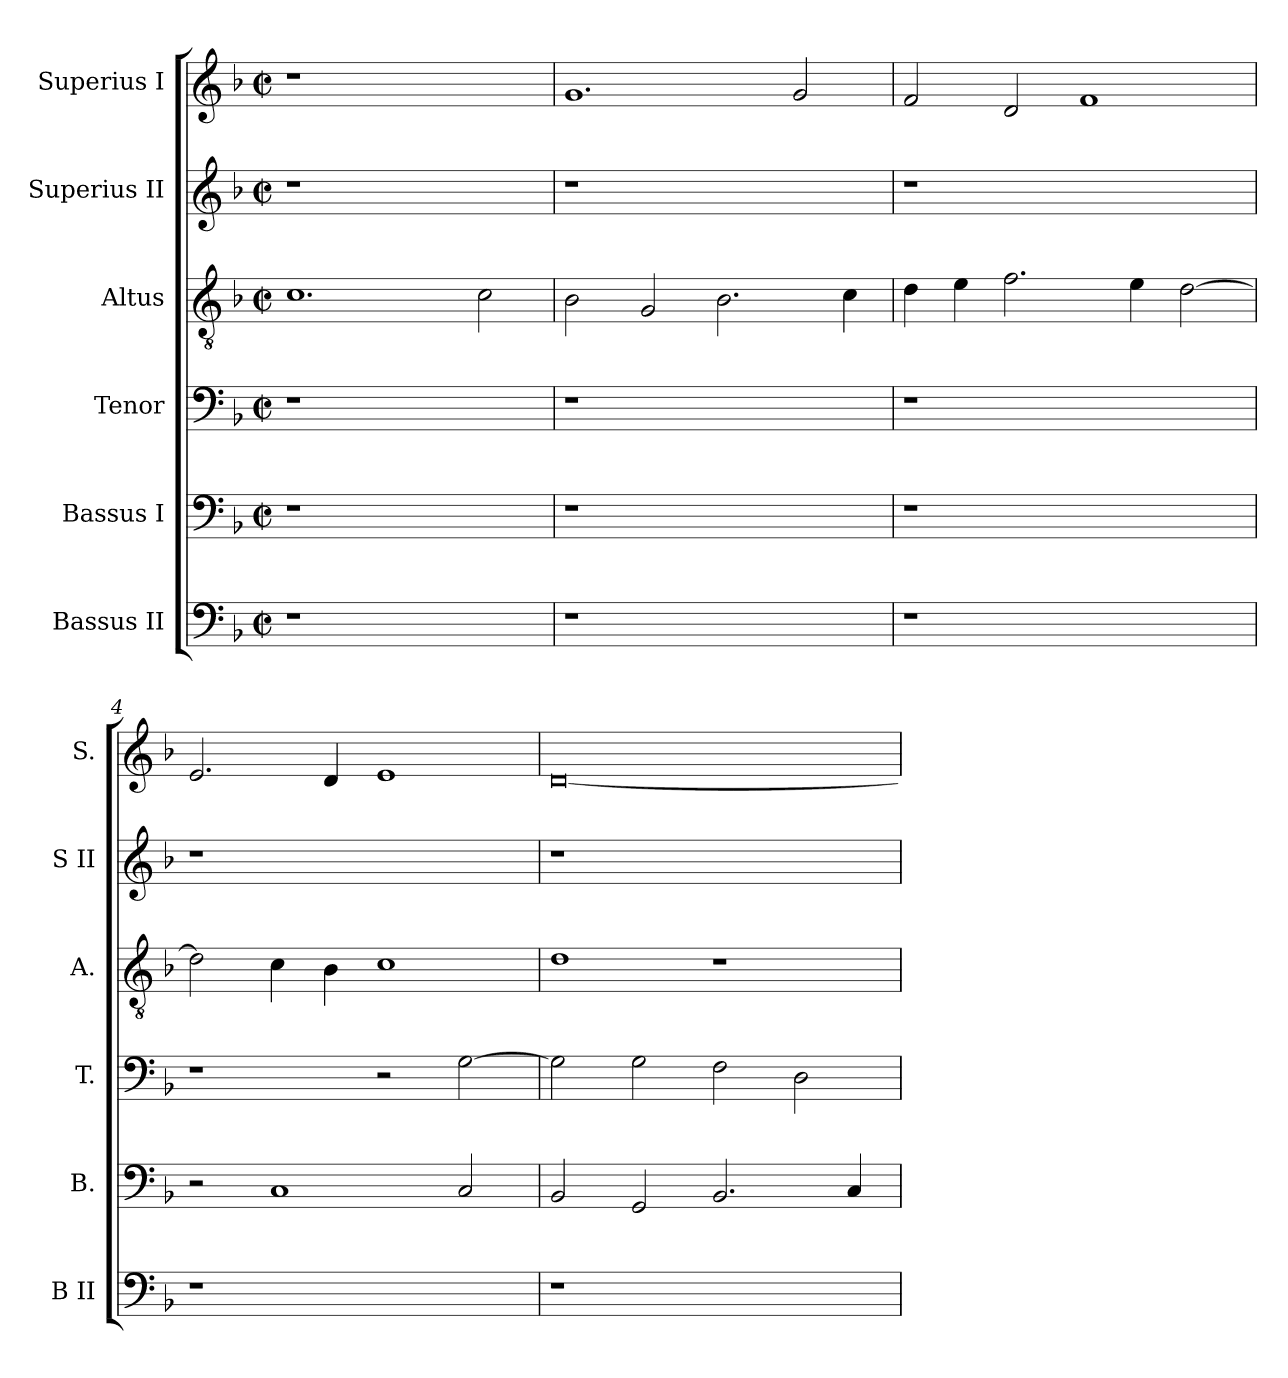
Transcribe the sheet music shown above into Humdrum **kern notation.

**kern	**kern	**kern	**kern	**kern	**kern
*part6	*part5	*part4	*part3	*part2	*part1
*staff6	*staff5	*staff4	*staff3	*staff2	*staff1
*I"Bassus II	*I"Bassus I	*I"Tenor	*I"Altus	*I"Superius II	*I"Superius I
*I'B II	*I'B.	*I'T.	*I'A.	*I'S II	*I'S.
!!LO:PB:g=z
*clefF4	*clefF4	*clefF4	*clefGv2	*clefG2	*clefG2
*	*	*	*ITrd7c12	*	*
*k[b-]	*k[b-]	*k[b-]	*k[b-]	*k[b-]	*k[b-]
*F:	*F:	*F:	*F:	*F:	*F:
*M2/2	*M2/2	*M2/2	*M2/2	*M2/2	*M2/2
*met(c|)	*met(c|)	*met(c|)	*met(c|)	*met(c|)	*met(c|)
=1	=1	=1	=1	=1	=1
!LO:N:vis=1	!LO:N:vis=1	!LO:N:vis=1	!	!LO:N:vis=1	!LO:N:vis=1
1r	1r	1r	1.Ci	1r	1r
1ryy	1ryy	1ryy	.	1ryy	1ryy
.	.	.	2Ci\	.	.
=2	=2	=2	=2	=2	=2
!LO:N:vis=1	!LO:N:vis=1	!LO:N:vis=1	!	!LO:N:vis=1	!
1r	1r	1r	2BB-i\	1r	1.gi
.	.	.	2GGi/	.	.
1ryy	1ryy	1ryy	2.BB-i\	1ryy	.
.	.	.	.	.	2gi/
.	.	.	4Ci\	.	.
=3	=3	=3	=3	=3	=3
!LO:N:vis=1	!LO:N:vis=1	!LO:N:vis=1	!	!LO:N:vis=1	!
1r	1r	1r	4Di\	1r	2fi/
.	.	.	4Ei\	.	.
.	.	.	2.Fi\	.	2di/
1ryy	1ryy	1ryy	.	1ryy	1fi
.	.	.	4Ei\	.	.
.	.	.	[>2Di\	.	.
=4	=4	=4	=4	=4	=4
!LO:N:vis=1	!	!	!	!LO:N:vis=1	!
1r	2r	1r	2Di\]	1r	2.ei/
.	1Ci	.	4Ci\	.	.
.	.	.	4BB-i\	.	4di/
1ryy	.	2r	1Ci	1ryy	1ei
.	2Ci/	[>2Gi\	.	.	.
!!LO:LB:g=z
=5	=5	=5	=5	=5	=5
!LO:N:vis=1	!	!	!	!LO:N:vis=1	!
1r	2BB-i/	2Gi\]	1Di	1r	[<0di
.	2GGi/	2Gi\	.	.	.
1ryy	2.BB-i/	2Fi\	1r	1ryy	.
.	.	2Di\	.	.	.
.	4Ci/	.	.	.	.
=	=	=	=	=	=
*-	*-	*-	*-	*-	*-
